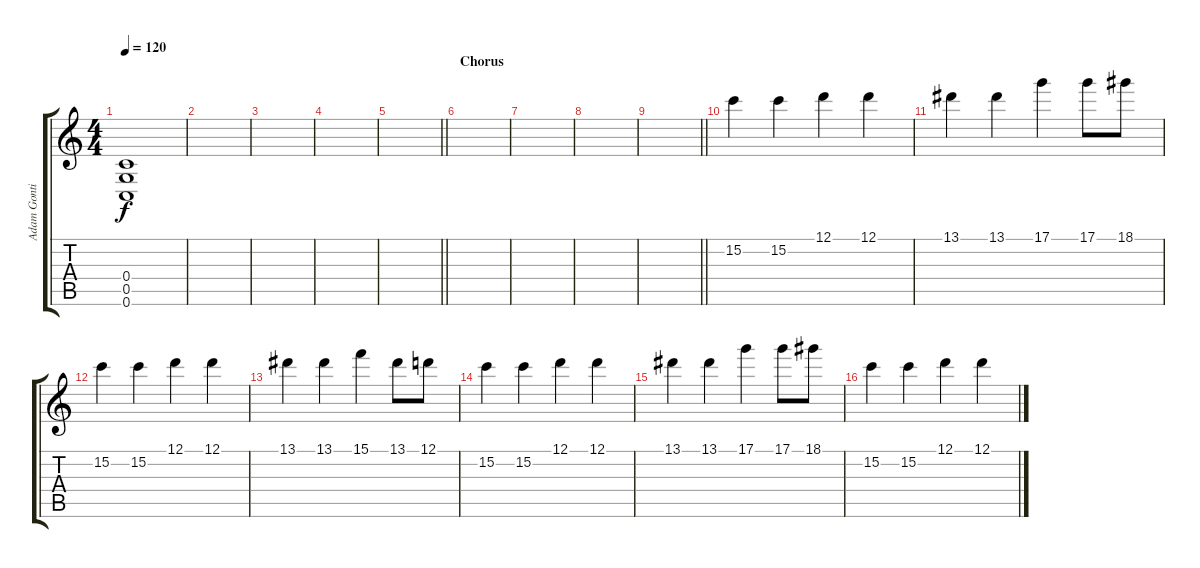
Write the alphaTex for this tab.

\track ("Adam Gontier (Guitar 2)" "Adam Gonti") {instrument distortionguitar}
\staff {score tabs}
\tuning (D4 A3 F3 C3 G2 C2) {hide}
\ts (4 4)
\tempo 120
\clef g2
\ks c
(0.4{t} 0.5{t} 0.6{t}).1{dy f} |
|
|
|
\barLineRight lightlight
|
\section ("" "Chorus")
|
|
|
\barLineRight lightlight
|
15.2.4{volume 6} 15.2.4 12.1.4 12.1.4 |
13.1.4 13.1.4 17.1.4 17.1.8 18.1.8 |
15.2.4 15.2.4 12.1.4 12.1.4 |
13.1.4 13.1.4 15.1.4 13.1.8 12.1.8 |
15.2.4{volume 6} 15.2.4 12.1.4 12.1.4 |
13.1.4 13.1.4 17.1.4 17.1.8 18.1.8 |
15.2.4 15.2.4 12.1.4 12.1.4
